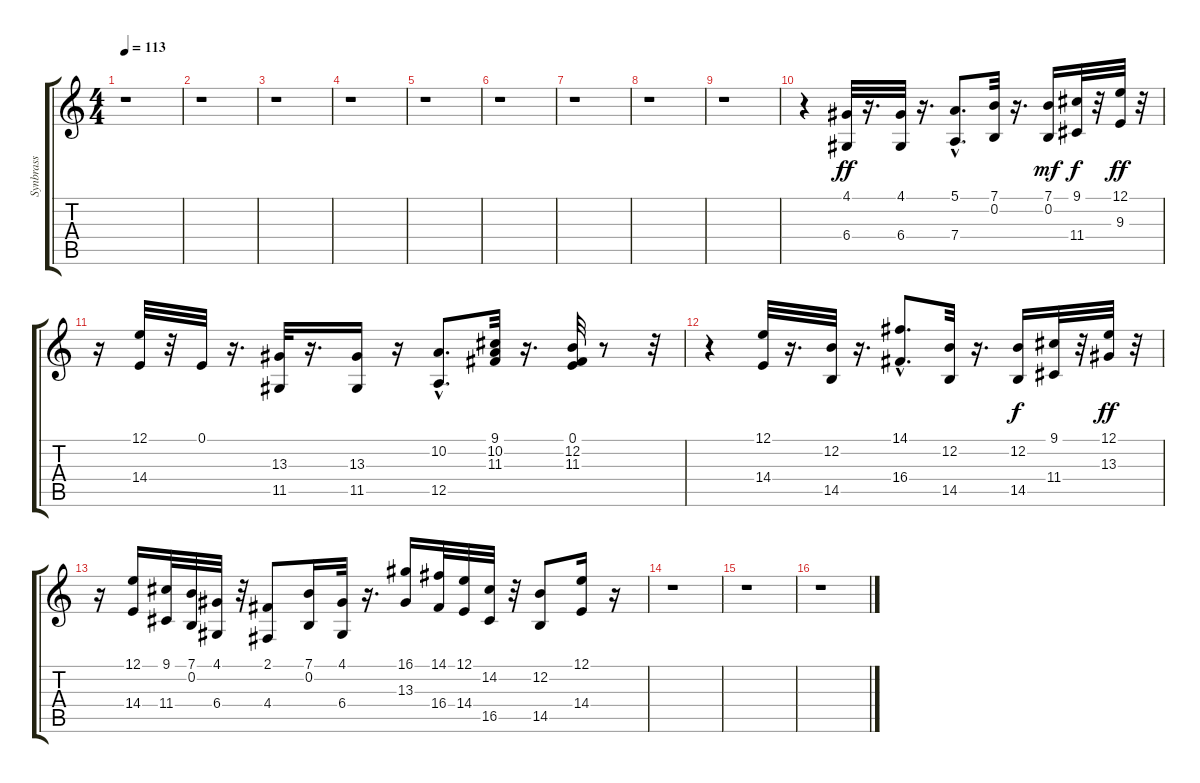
\track ("Synbrass" "Synbrass") {instrument synthbrass1}
\staff {score tabs}
\tuning (E4 B3 G3 D3 A2 E2) {hide}
\ts (4 4)
\tempo 113
\clef g2
\ks c
r.1{dy ff} |
r.1 |
r.1 |
r.1 |
r.1 |
r.1 |
r.1 |
r.1 |
r.1 |
r.4 (4.1 6.4).32 r.16{d} (4.1 6.4).32 r.16{d} (5.1{hac} 7.4{hac}).8{d} (7.1 0.2).32 r.16{d} (7.1 0.2).16{dy mf} (9.1 11.4).32{dy f} r.32 (12.1 9.3).32{dy ff} r.32 |
r.16 (12.1 14.4).32 r.32 0.1.32 r.16{d} (13.3 11.5).32 r.16{d} (13.3 11.5).16 r.16 (10.2{hac} 12.5{hac}).8{d} (9.1 10.2 11.3).32 r.16{d} (0.1 12.2 11.3).32 r.8 r.32 |
r.4 (12.1 14.4).32 r.16{d} (12.2 14.5).32 r.16{d} (14.1{hac} 16.4{hac}).8{d} (12.2 14.5).32 r.16{d} (12.2 14.5).16{dy f} (9.1 11.4).32 r.32 (12.1 13.3).32{dy ff} r.32 |
r.16 (12.1 14.4).16 (9.1 11.4).32 (7.1 0.2).32 (4.1 6.4).32 r.32 (2.1 4.4).8 (7.1 0.2).16 (4.1 6.4).32 r.16{d} (16.1 13.3).16 (14.1 16.4).32 (12.1 14.4).32 (14.2 16.5).32 r.32 (12.2 14.5).8 (12.1 14.4).16 r.16 |
r.1 |
r.1 |
r.1
